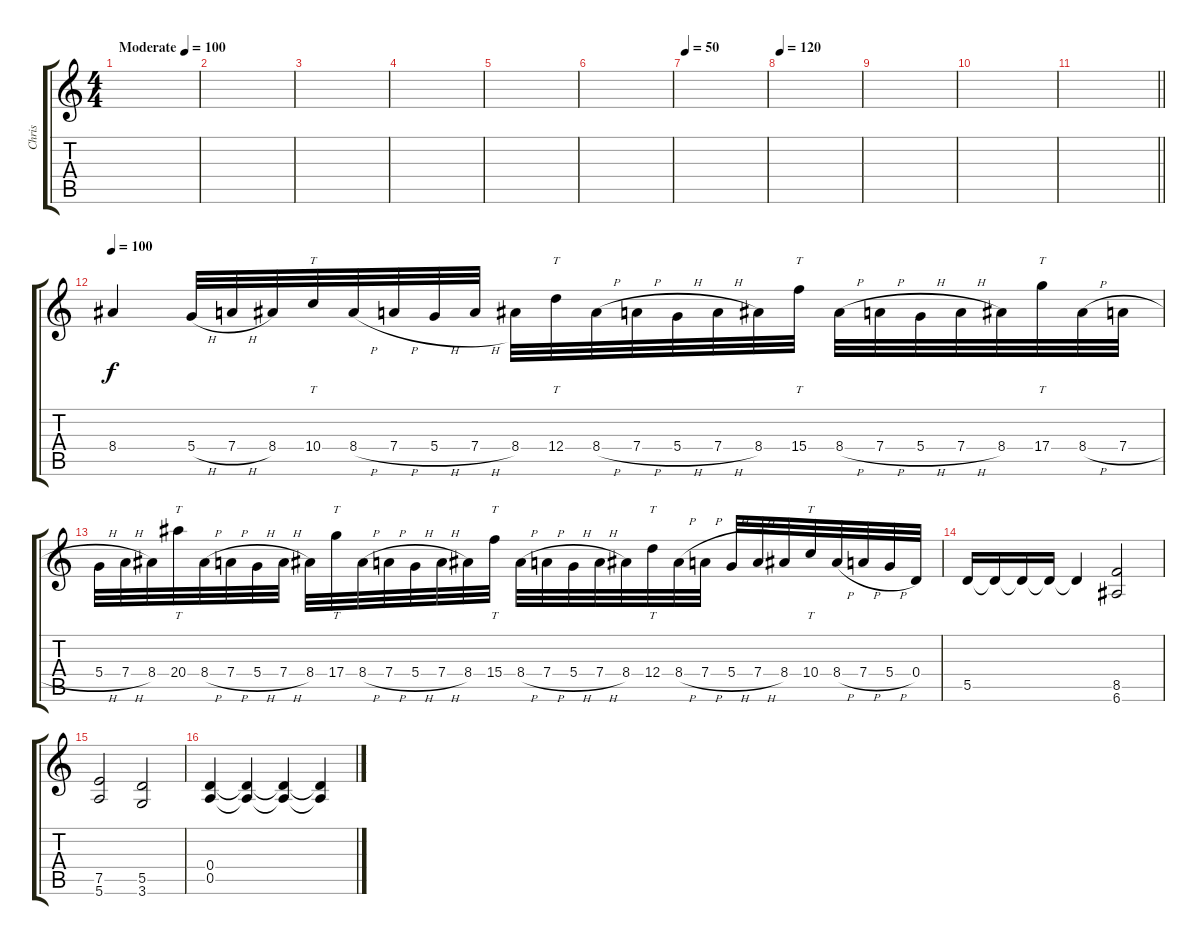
\track ("Chris" "Chris") {instrument distortionguitar}
\staff {score tabs}
\tuning (E4 B3 G3 D3 A2 E2) {hide}
\ts (4 4)
\tempo (100 "Moderate")
\clef g2
\ks c
|
|
|
|
|
|
\tempo 50
|
\tempo 120
|
|
|
\barLineRight lightlight
|
\tempo 100
8.4.4{instrument distortionguitar} 5.4{h}.32 7.4{h}.32 8.4.32 10.4.32{tt} 8.4{h}.32 7.4{h}.32 5.4{h}.32 7.4{h}.32 8.4.32 12.4.32{tt} 8.4{h}.32 7.4{h}.32 5.4{h}.32 7.4{h}.32 8.4.32 15.4.32{tt} 8.4{h}.32 7.4{h}.32 5.4{h}.32 7.4{h}.32 8.4.32 17.4.32{tt} 8.4{h}.32 7.4{h}.32 |
5.4{h}.32 7.4{h}.32 8.4.32 20.4.32{tt} 8.4{h}.32 7.4{h}.32 5.4{h}.32 7.4{h}.32 8.4.32 17.4.32{tt} 8.4{h}.32 7.4{h}.32 5.4{h}.32 7.4{h}.32 8.4.32 15.4.32{tt} 8.4{h}.32 7.4{h}.32 5.4{h}.32 7.4{h}.32 8.4.32 12.4.32{tt} 8.4{h}.32 7.4{h}.32 5.4{h}.32 7.4{h}.32 8.4.32 10.4.32{tt} 8.4{h}.32 7.4{h}.32 5.4{h}.32 0.4.32 |
5.5.16 5.5{t}.16 5.5{t}.16 5.5{t}.16 5.5{t}.4 (8.5 6.6).2 |
(7.5 5.6).2 (5.5 3.6).2 |
(0.4 0.5).4 (0.4{t} 0.5{t}).4 (0.4{t} 0.5{t}).4 (0.4{t} 0.5{t}).4
